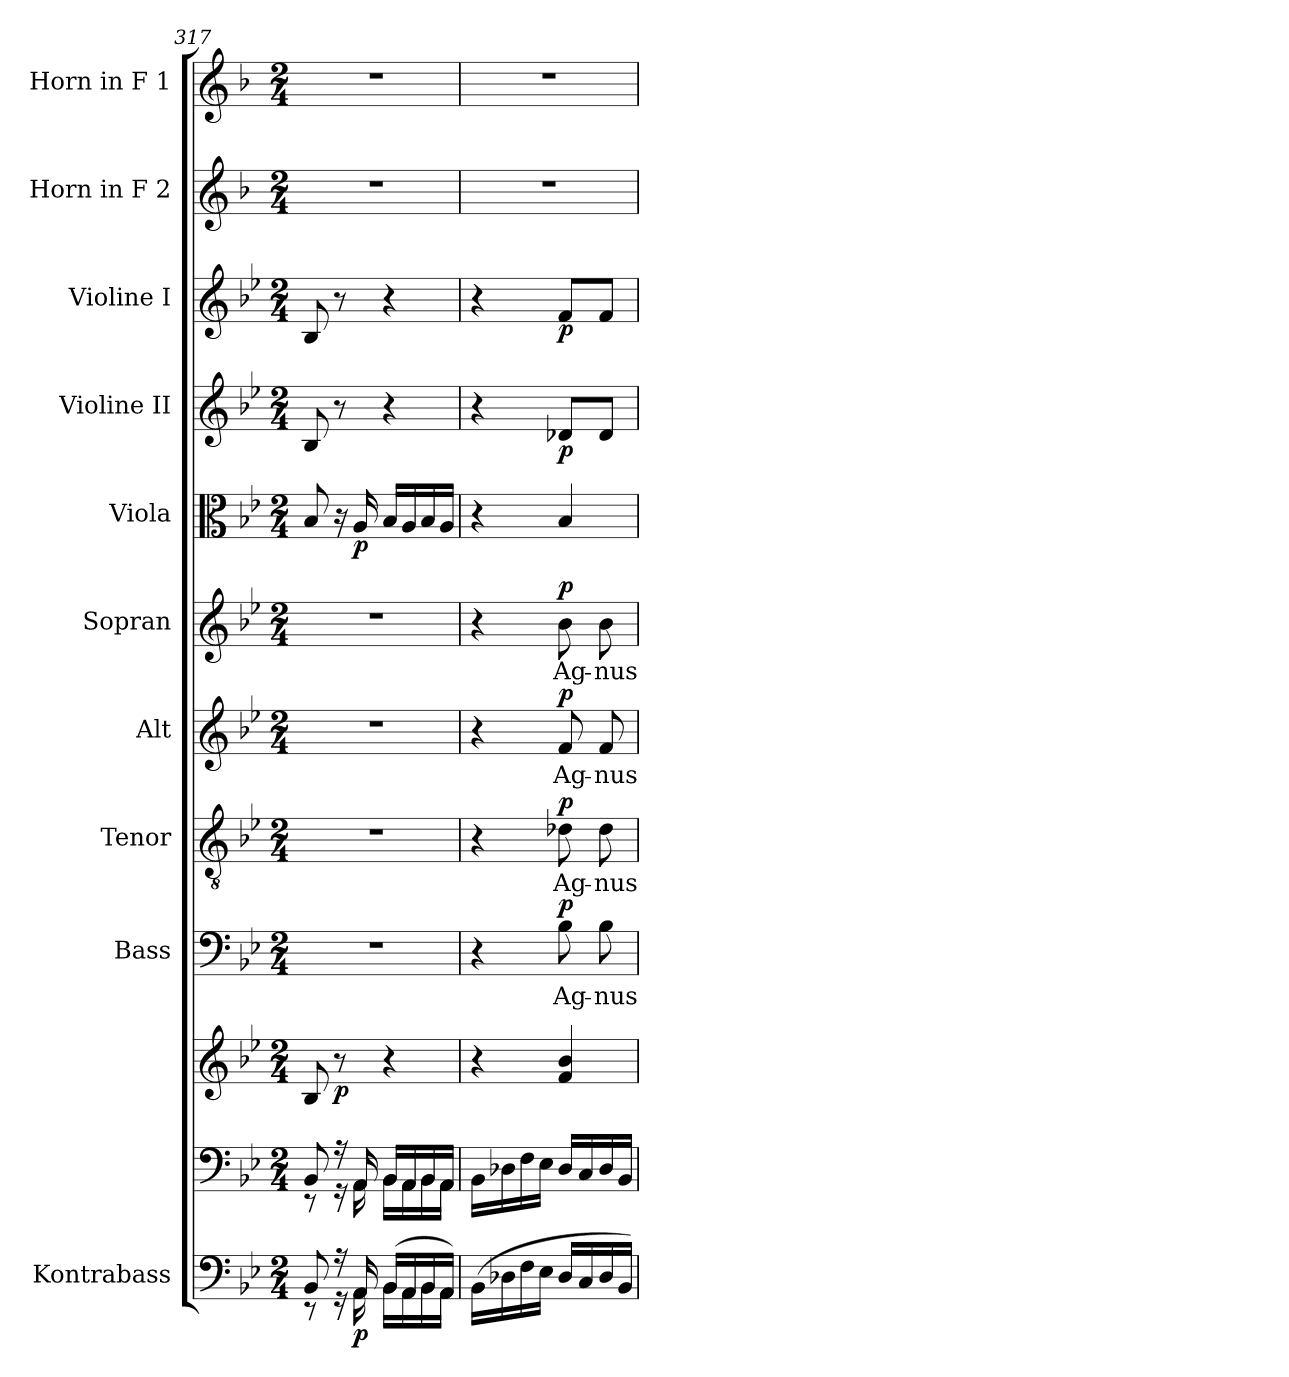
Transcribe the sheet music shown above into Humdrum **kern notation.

**kern	**dynam	**kern	**kern	**dynam	**kern	**text	**dynam	**kern	**text	**dynam	**kern	**text	**dynam	**kern	**text	**dynam	**kern	**dynam	**kern	**dynam	**kern	**dynam	**kern	**kern
*part11	*part11	*part10	*part10	*part10	*part9	*part9	*part9	*part8	*part8	*part8	*part7	*part7	*part7	*part6	*part6	*part6	*part5	*part5	*part4	*part4	*part3	*part3	*part2	*part1
*staff12	*staff12	*staff11	*staff10	*staff10/11	*staff9	*staff9	*staff9	*staff8	*staff8	*staff8	*staff7	*staff7	*staff7	*staff6	*staff6	*staff6	*staff5	*staff5	*staff4	*staff4	*staff3	*staff3	*staff2	*staff1
*I"Kontrabass	*	*	*	*	*I"Bass	*	*	*I"Tenor	*	*	*I"Alt	*	*	*I"Sopran	*	*	*I"Viola	*	*I"Violine II	*	*I"Violine I	*	*I"Horn in F 2	*I"Horn in F 1
*I'Kb.	*	*	*	*	*I'B.	*	*	*I'T.	*	*	*I'A.	*	*	*I'S.	*	*	*I'Vla.	*	*I'Vl. II	*	*I'Vl. I	*	*	*
*clefF4	*	*clefF4	*clefG2	*	*clefF4	*	*	*clefGv2	*	*	*clefG2	*	*	*clefG2	*	*	*clefC3	*	*clefG2	*	*clefG2	*	*clefG2	*clefG2
*ITrd7c12	*	*	*	*	*	*	*	*	*	*	*	*	*	*	*	*	*	*	*	*	*	*	*ITrd4c7	*ITrd4c7
*k[b-e-]	*	*k[b-e-]	*k[b-e-]	*	*k[b-e-]	*	*	*k[b-e-]	*	*	*k[b-e-]	*	*	*k[b-e-]	*	*	*k[b-e-]	*	*k[b-e-]	*	*k[b-e-]	*	*k[b-e-]	*k[b-e-]
*B-:	*	*B-:	*B-:	*	*B-:	*	*	*B-:	*	*	*B-:	*	*	*B-:	*	*	*B-:	*	*B-:	*	*B-:	*	*B-:	*B-:
*M2/4	*	*M2/4	*M2/4	*	*M2/4	*	*	*M2/4	*	*	*M2/4	*	*	*M2/4	*	*	*M2/4	*	*M2/4	*	*M2/4	*	*M2/4	*M2/4
=317	=317	=317	=317	=317	=317	=317	=317	=317	=317	=317	=317	=317	=317	=317	=317	=317	=317	=317	=317	=317	=317	=317	=317	=317
*^	*	*^	*	*	*	*	*	*	*	*	*	*	*	*	*	*	*	*	*	*	*	*	*	*
8BBB-/	8rDD	.	8BB-/	8rDD	8B-/	.	2r	.	.	2r	.	.	2r	.	.	2r	.	.	8B-/	.	8B-/	.	8B-/	.	2r	2r
!	!	!	!	!	!	!LO:DY:b	!	!	!	!	!	!	!	!	!	!	!	!	!	!	!	!	!	!	!	!
16r	16r	.	16r	16r	8r	p	.	.	.	.	.	.	.	.	.	.	.	.	16r	.	8r	.	8r	.	.	.
!	!	!LO:DY:b	!	!	!	!	!	!	!	!	!	!	!	!	!	!	!	!	!	!LO:DY:b	!	!	!	!	!	!
16AAA/	16AAA\	p	16AA/	16AA\	.	.	.	.	.	.	.	.	.	.	.	.	.	.	16A/	p	.	.	.	.	.	.
(>16BBB-/LL	16BBB-\LL	.	16BB-/LL	16BB-\LL	4r	.	.	.	.	.	.	.	.	.	.	.	.	.	16B-/LL	.	4r	.	4r	.	.	.
16AAA/	16AAA\	.	16AA/	16AA\	.	.	.	.	.	.	.	.	.	.	.	.	.	.	16A/	.	.	.	.	.	.	.
16BBB-/	16BBB-\	.	16BB-/	16BB-\	.	.	.	.	.	.	.	.	.	.	.	.	.	.	16B-/	.	.	.	.	.	.	.
16AAA/JJ)	16AAA\JJ	.	16AA/JJ	16AA\JJ	.	.	.	.	.	.	.	.	.	.	.	.	.	.	16A/JJ	.	.	.	.	.	.	.
*v	*v	*	*	*	*	*	*	*	*	*	*	*	*	*	*	*	*	*	*	*	*	*	*	*	*	*
*	*	*v	*v	*	*	*	*	*	*	*	*	*	*	*	*	*	*	*	*	*	*	*	*	*	*
=318	=318	=318	=318	=318	=318	=318	=318	=318	=318	=318	=318	=318	=318	=318	=318	=318	=318	=318	=318	=318	=318	=318	=318	=318
(>16BBB-\LL	.	16BB-\LL	4r	.	4r	.	.	4r	.	.	4r	.	.	4r	.	.	4r	.	4r	.	4r	.	2r	2r
16DD-X\	.	16D-X\	.	.	.	.	.	.	.	.	.	.	.	.	.	.	.	.	.	.	.	.	.	.
16FF\	.	16F\	.	.	.	.	.	.	.	.	.	.	.	.	.	.	.	.	.	.	.	.	.	.
16EE-\JJ	.	16E-\JJ	.	.	.	.	.	.	.	.	.	.	.	.	.	.	.	.	.	.	.	.	.	.
!	!	!	!	!	!	!LO:LY:b	!LO:DY:a	!	!LO:LY:b	!LO:DY:a	!	!LO:LY:b	!LO:DY:a	!	!LO:LY:b	!LO:DY:b	!	!	!	!LO:DY:b	!	!LO:DY:b	!	!
16DD-/LL	.	16D-/LL	4f/ 4b-/	.	8B-\	Ag-	p	8d-X\	Ag-	p	8f/	Ag-	p	8b-\	Ag-	p	4B-/	.	8d-X/L	p	8f/L	p	.	.
16CC/	.	16C/	.	.	.	.	.	.	.	.	.	.	.	.	.	.	.	.	.	.	.	.	.	.
!	!	!	!	!	!	!LO:LY:b	!	!	!LO:LY:b	!	!	!LO:LY:b	!	!	!LO:LY:b	!	!	!	!	!	!	!	!	!
16DD-/	.	16D-/	.	.	8B-\	-nus	.	8d-\	-nus	.	8f/	-nus	.	8b-\	-nus	.	.	.	8d-/J	.	8f/J	.	.	.
16BBB-/JJ)	.	16BB-/JJ	.	.	.	.	.	.	.	.	.	.	.	.	.	.	.	.	.	.	.	.	.	.
=	=	=	=	=	=	=	=	=	=	=	=	=	=	=	=	=	=	=	=	=	=	=	=	=
*-	*-	*-	*-	*-	*-	*-	*-	*-	*-	*-	*-	*-	*-	*-	*-	*-	*-	*-	*-	*-	*-	*-	*-	*-
